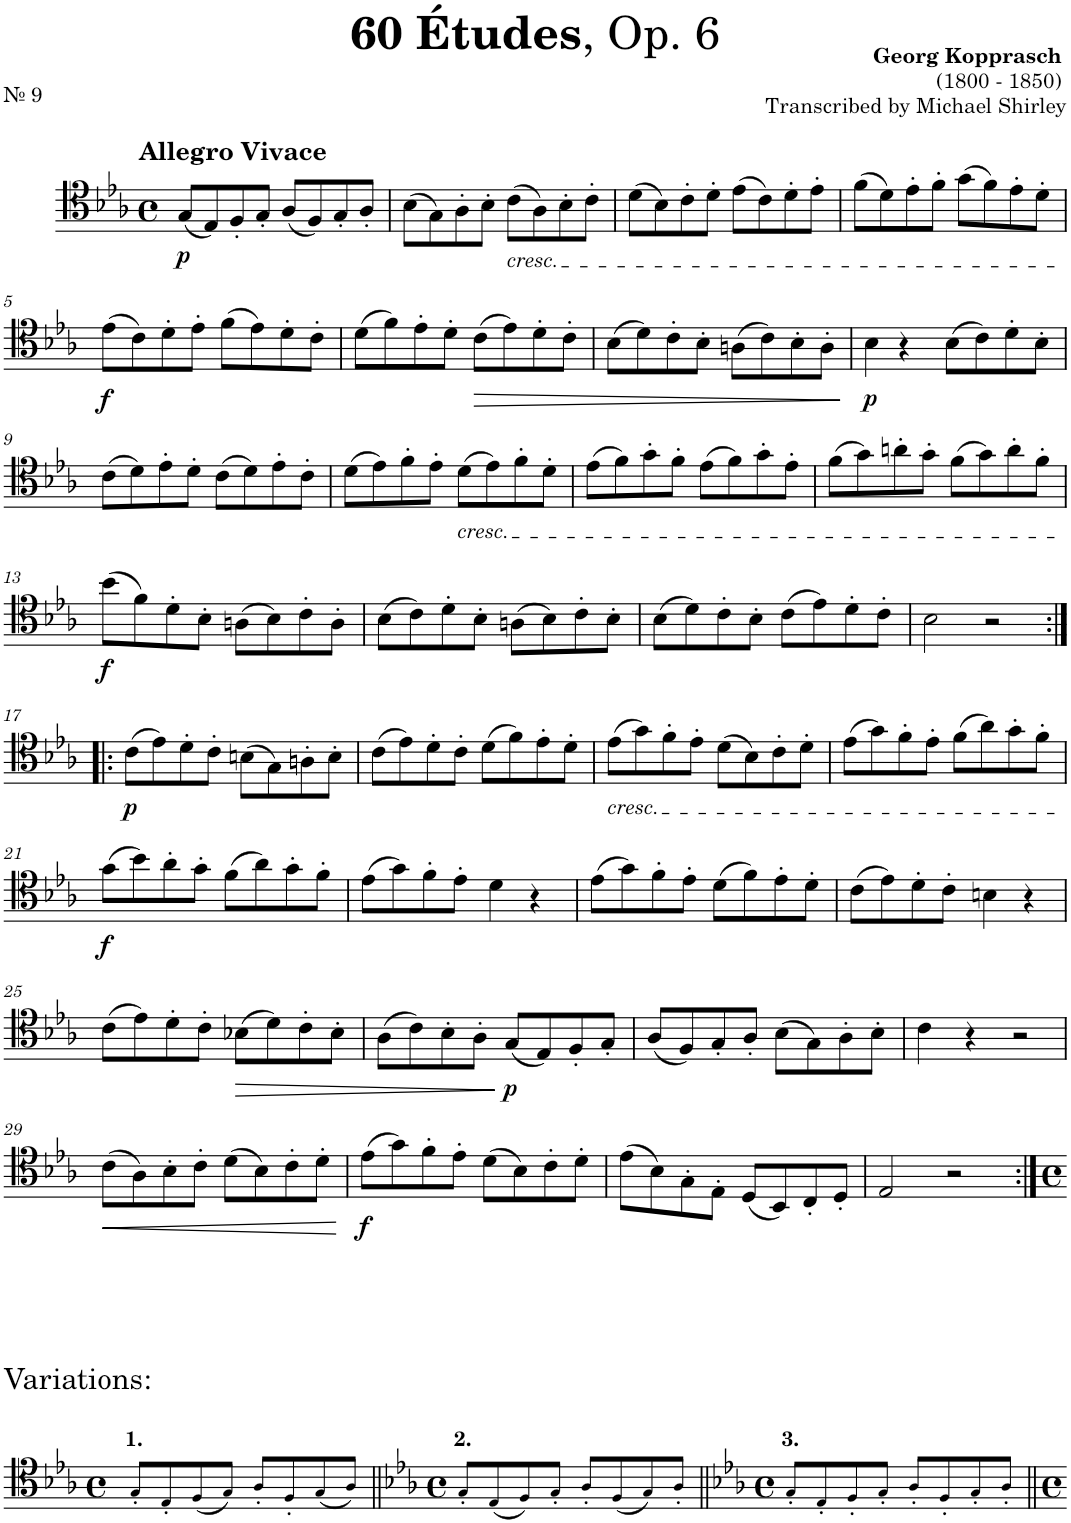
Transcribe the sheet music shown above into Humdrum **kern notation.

**kern	**dynam
*part1	*part1
*staff1	*staff1
*I"Trombone	*
*I'Tbn.	*
*clefC4	*
*k[b-e-a-]	*
*M4/4	*
*met(c)	*
=1	=1
!LO:TX:a:B:t=Allegro Vivace	!
!	!LO:DY:b
(<8G/L	p
8E-/)	.
8F'/	.
8G'/J	.
(8A-/L	.
8F/)	.
8G'/	.
8A-'/J	.
=2	=2
(8B-\L	.
8G\)	.
8A-'\	.
8B-'\J	.
!LO:TX:b:i:t=cresc.	!
(>8c\L	.
8A-\)	.
8B-'\	.
8c'\J	.
=3	=3
(>8d\L	.
8B-\)	.
8c'\	.
8d'\J	.
(8e-\L	.
8c\)	.
8d'\	.
8e-'\J	.
=4	=4
(>8f\L	.
8d\)	.
8e-'\	.
8f'\J	.
(>8g\L	.
8f\)	.
8e-'\	.
8d'\J	.
!!LO:LB:g=z
=5	=5
!	!LO:DY:b
(>8e-\L	f
8c\)	.
8d'\	.
8e-'\J	.
(>8f\L	.
8e-\)	.
8d'\	.
8c'\J	.
=6	=6
(>8d\L	.
8f\)	.
8e-'\	.
8d'\J	.
!	!LO:HP:b
(>8c\L	>
8e-\)	.
8d'\	.
8c'\J	.
=7	=7
(>8B-\L	.
8d\)	.
8c'\	.
8B-'\J	.
(>8An\L	.
8c\)	.
8B-'\	.
8A'\J	.
.	]
=8	=8
!	!LO:DY:b
4B-\	p
4r	.
(>8B-\L	.
8c\)	.
8d'\	.
8B-'\J	.
!!LO:LB:g=z
=9	=9
(>8c\L	.
8d\)	.
8e-'\	.
8d'\J	.
(>8c\L	.
8d\)	.
8e-'\	.
8c'\J	.
=10	=10
(>8d\L	.
8e-\)	.
8f'\	.
8e-'\J	.
!LO:TX:b:i:t=cresc.	!
(>8d\L	.
8e-\)	.
8f'\	.
8d'\J	.
=11	=11
(>8e-\L	.
8f\)	.
8g'\	.
8f'\J	.
(>8e-\L	.
8f\)	.
8g'\	.
8e-'\J	.
=12	=12
(>8f\L	.
8g\)	.
8an'\	.
8g'\J	.
(>8f\L	.
8g\)	.
8a'\	.
8f'\J	.
!!LO:LB:g=z
=13	=13
!	!LO:DY:b
(>8b-\L	f
8f\)	.
8d'\	.
8B-'\J	.
(>8An\L	.
8B-\)	.
8c'\	.
8A'\J	.
=14	=14
(8B-\L	.
8c\)	.
8d'\	.
8B-'\J	.
(>8An\L	.
8B-\)	.
8c'\	.
8B-'\J	.
=15	=15
(8B-\L	.
8d\)	.
8c'\	.
8B-'\J	.
(8c\L	.
8e-\)	.
8d'\	.
8c'\J	.
=16	=16
2B-\	.
2r	.
!!LO:LB:g=z
=17:|!|:	=17:|!|:
!	!LO:DY:b
(>8c\L	p
8e-\)	.
8d'\	.
8c'\J	.
(>8Bn\L	.
8G\)	.
8An'\	.
8B'\J	.
=18	=18
(>8c\L	.
8e-\)	.
8d'\	.
8c'\J	.
(>8d\L	.
8f\)	.
8e-'\	.
8d'\J	.
=19	=19
!LO:TX:b:i:t=cresc.	!
(>8e-\L	.
8g\)	.
8f'\	.
8e-'\J	.
(>8d\L	.
8B-\)	.
8c'\	.
8d'\J	.
=20	=20
(>8e-\L	.
8g\)	.
8f'\	.
8e-'\J	.
(>8f\L	.
8a-\)	.
8g'\	.
8f'\J	.
!!LO:LB:g=z
=21	=21
!	!LO:DY:b
(>8g\L	f
8b-\)	.
8a-'\	.
8g'\J	.
(>8f\L	.
8a-\)	.
8g'\	.
8f'\J	.
=22	=22
(>8e-\L	.
8g\)	.
8f'\	.
8e-'\J	.
4d\	.
4r	.
=23	=23
(>8e-\L	.
8g\)	.
8f'\	.
8e-'\J	.
(>8d\L	.
8f\)	.
8e-'\	.
8d'\J	.
=24	=24
(>8c\L	.
8e-\)	.
8d'\	.
8c'\J	.
4Bn\	.
4r	.
!!LO:LB:g=z
=25	=25
(>8c\L	.
8e-\)	.
8d'\	.
8c'\J	.
!	!LO:HP:b
(>8B-X\L	>
8d\)	.
8c'\	.
8B-'\J	.
=26	=26
(>8A-\L	.
8c\)	.
8B-'\	.
8A-'\J	.
!	!LO:DY:n=1:b
(<8G/L	] p
8E-/)	.
8F'/	.
8G'/J	.
=27	=27
(<8A-/L	.
8F/)	.
8G'/	.
8A-'/J	.
(>8B-\L	.
8G\)	.
8A-'\	.
8B-'\J	.
=28	=28
4c\	.
4r	.
2r	.
!!LO:LB:g=z
=29	=29
!	!LO:HP:b
(>8c\L	<
8A-\)	.
8B-'\	.
8c'\J	.
(>8d\L	.
8B-\)	.
8c'\	.
8d'\J	.
.	[
=30	=30
!	!LO:DY:b
(>8e-\L	f
8g\)	.
8f'\	.
8e-'\J	.
(>8d\L	.
8B-\)	.
8c'\	.
8d'\J	.
=31	=31
(>8e-\L	.
8B-\)	.
8G'\	.
8E-'\J	.
(<8D/L	.
8BB-/)	.
8C'/	.
8D'/J	.
=32	=32
2E-/	.
2r	.
!!LO:LB:g=z
=32X1:|!	=32X1:|!
*k[b-e-a-]	*
*M4/4	*
*met(c)	*
!LO:TX:a:t=Variations&colon;	!
!LO:TX:a:B:t=1.	!
8G'!/L	.
8E-'!/	.
(8F!/	.
8G!/J)	.
8A-'!/L	.
8F'!/	.
(8G!/	.
8A-!/J)	.
=32X2||	=32X2||
*k[b-e-a-]	*
*M4/4	*
*met(c)	*
!LO:TX:a:B:t=2.	!
8G'!/L	.
(8E-!/	.
8F!/)	.
8G'!/J	.
8A-'!/L	.
(8F!/	.
8G!/)	.
8A-'!/J	.
=32X3||	=32X3||
*k[b-e-a-]	*
*M4/4	*
*met(c)	*
!LO:TX:a:B:t=3.	!
8G'!/L	.
8E-'!/	.
8F'!/	.
8G'!/J	.
8A-'!/L	.
8F'!/	.
8G'!/	.
8A-'!/J	.
=||	=||
*-	*-
